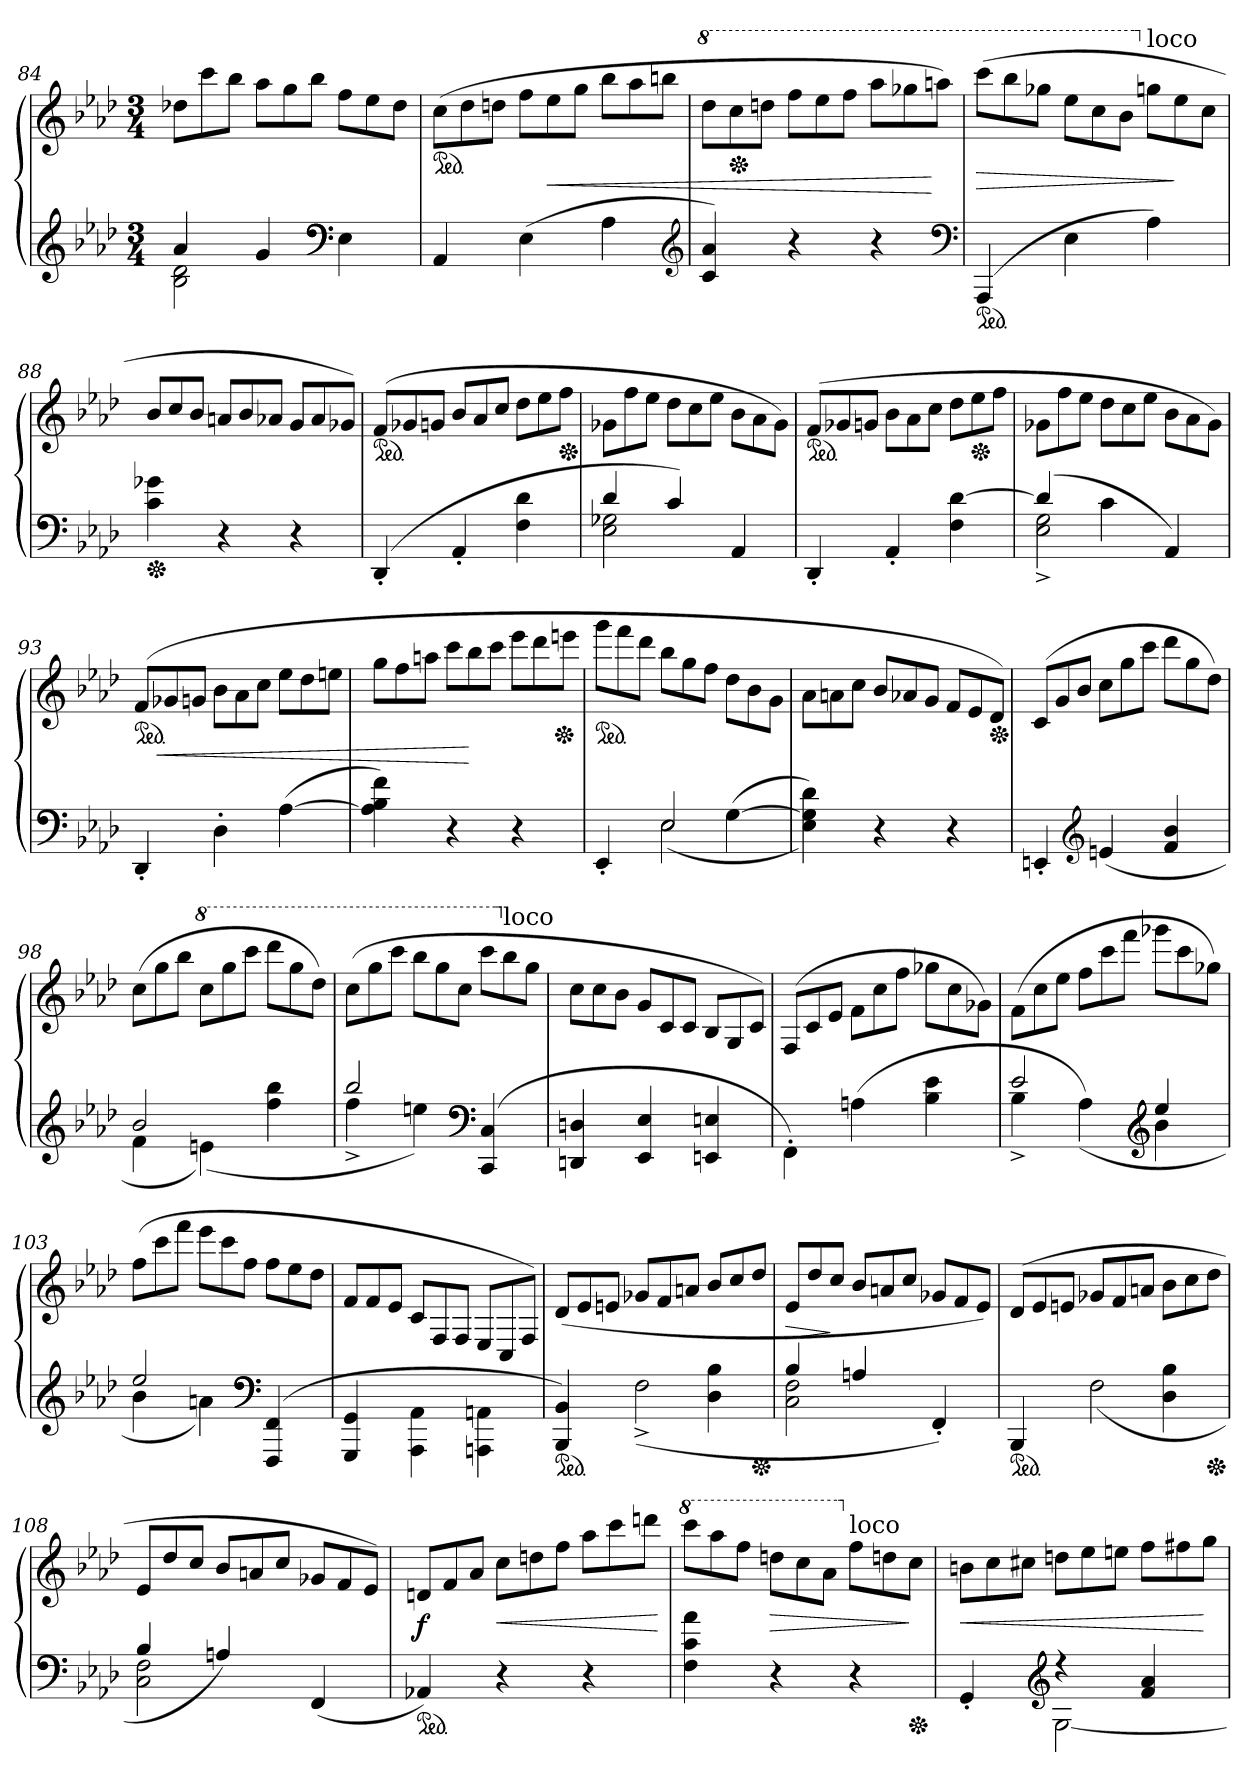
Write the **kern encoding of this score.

**kern	**kern	**dynam
*part1	*part1	*part1
*staff2	*staff1	*staff1/2
*clefG2	*clefG2	*
*k[b-e-a-d-]	*k[b-e-a-d-]	*
*M3/4	*M3/4	*
=84	=84	=84
*^	*	*
*	*	*Xtuplet	*
4a-	2B- 2d-	12dd-XL	.
.	.	12ccc	.
.	.	12bb-J	.
4g	.	12aa-L	.
.	.	12gg	.
.	.	12bb-J	.
*clefF4	*	*	*
4ryy	4E-	12ffL	.
.	.	12ee-	.
.	.	12dd-J	.
*v	*v	*	*
=85	=85	=85
*	*ped	*
4AA-	(>12ccL	.
.	12dd-	.
.	12ddnJ	.
(>4E-	12ffL	.
.	12ee-	<
.	12ggJ	.
4A-	12bb-L	.
.	12aa-	.
.	12bbnJ	.
*clefG2	*	*
=86	=86	=86
*	*8va	*
4c 4a-)	12ddd-L	.
*	*Xped	*
.	12ccc	.
.	12dddnJ	.
4r	12fffL	.
.	12eee-	.
.	12fffJ	.
4r	12aaa-L	.
.	12ggg-X	.
.	12aaanJ)	[
*clefF4	*	*
=87	=87	=87
!LO:TX:b:color=crimson:t=⚠	!	!
*ped	*	*
(>4AAA-	(>12ccccL	>
.	12bbb-	.
.	12ggg-XJ	.
4E-	12eee-L	.
.	12ccc	.
.	12bb-J	.
*	*X8va	*
!	!LO:TX:a:t=loco	!
4A-)	12ggL	.
.	12ee-	]
.	12ccJ	.
=88	=88	=88
*Xped	*	*
4c 4g-X	12b-/L	.
.	12cc	.
.	12b-J	.
4r	12anL	.
.	12b-	.
.	12a-XJ	.
4r	12gL	.
.	12a-	.
.	12g-XJ)	.
=89	=89	=89
*	*ped	*
(>4DD-'<	(>12fL	.
.	12g-X	.
.	12gnJ	.
4AA-'<	12b-/L	.
.	12a-	.
.	12ccJ	.
4F 4d-	12dd-L	.
.	12ee-	.
*	*Xped	*
.	12ffJ	.
=90	=90	=90
*^	*	*
4d-	2E- 2G-X	12g-XL	.
.	.	12ff	.
.	.	12ee-J	.
4c)	.	12dd-L	.
.	.	12cc	.
.	.	12ee-J	.
4AA-	4ryy	12b-\L	.
.	.	12a-	.
.	.	12g-J)	.
*v	*v	*	*
=91	=91	=91
*	*ped	*
4DD-'<	(>12fL	.
.	12g-X	.
.	12gnJ	.
4AA-'<	12b-L	.
.	12a-	.
.	12ccJ	.
4F [4d-	12dd-L	.
*	*Xped	*
.	12ee-	.
.	12ffJ	.
=92	=92	=92
*^	*	*
(<4d-]	2E-^< 2G^<	12g-XL	.
.	.	12ff	.
.	.	12ee-J	.
4c\	.	12dd-L	.
.	.	12cc	.
.	.	12ee-J	.
4AA-)	4ryy	12b-\L	.
.	.	12a-	.
.	.	12g-J)	.
*v	*v	*	*
=93	=93	=93
*	*ped	*
4DD-'<	(>12fL	.
.	12g-X	<
.	12gnJ	.
4D-'>	12b-L	.
.	12a-	.
.	12ccJ	.
(>[4A-	12ee-L	.
.	12dd-	.
.	12eenJ	.
=94	=94	=94
4A-] 4B- 4f)	12ggL	.
.	12ff	.
.	12aanJ	.
4r	12cccL	.
.	12bb-	[
.	12cccJ	.
4r	12eee-L	.
.	12ddd-	.
*	*Xped	*
.	12eeenJ	.
=95	=95	=95
*^	*	*
*	*	*ped	*
4EE-'<	4ryy	12gggL	.
.	.	12fff	.
.	.	12ddd-J	.
!LO:N:vis=2	!	!	!
4E-	(>2E-	12bb-L	.
.	.	12gg	.
.	.	12ffJ	.
(>[4G\	.	12dd-L	.
.	.	12b-	.
.	.	12gJ	.
*v	*v	*	*
=96	=96	=96
4E- 4G] 4d-))	12a-L	.
.	12an	.
.	12ccJ	.
4r	12b-L	.
.	12a-X	.
.	12gJ	.
4r	12fL	.
.	12e-	.
*	*Xped	*
.	12d-J)	.
=97	=97	=97
4EEn'<	(>12cL	.
.	12g	.
.	12b-J	.
*clefG2	*	*
(>4en	12ccL	.
.	12gg	.
.	12cccJ	.
4f 4b-	12ddd-L	.
.	12gg	.
.	12dd-J)	.
=98	=98	=98
*^	*	*
2b-	4f	(>12ccL	.
.	.	12gg	.
.	.	12bb-J	.
*	*	*8va	*
.	(>4en)	12cccL	.
.	.	12ggg	.
.	.	12ccccJ	.
4ryy	4ff 4bb-	12dddd-L	.
.	.	12ggg	.
.	.	12ddd-J)	.
=99	=99	=99	=99
2bb-	4ff^<	(>12cccL	.
.	.	12ggg	.
.	.	12ccccJ	.
.	4een)	12bbb-L	.
.	.	12ggg	.
.	.	12cccJ	.
*clefF4	*	*	*
(<4CC 4C	4ryy	12ccccL	.
*	*	*X8va	*
!	!	!LO:TX:a:t=loco	!
.	.	12bb-	.
.	.	12ggJ	.
*v	*v	*	*
=100	=100	=100
4DDn 4Dn	12ccL	.
.	12cc	.
.	12b-J	.
4EE- 4E-	12gL	.
.	12c	.
.	12cJ	.
4EEn 4En	12B-L	.
.	12G	.
.	12cJ)	.
=101	=101	=101
4FF'>\)	(>12F/L	.
.	12c	.
.	12e-J	.
(>4An	12fL	.
.	12cc	.
.	12ffJ	.
4B- 4e-	12gg-XL	.
.	12cc	.
.	12g-XJ)	.
=102	=102	=102
*^	*	*
2e-	4B-^<	(>12fL	.
.	.	12cc	.
.	.	12ee-J	.
.	(>4A-)	12ffL	.
.	.	12ccc	.
.	.	12fffJ	.
*clefG2	*	*	*
4ee-	4b-	12ggg-XL	.
.	.	12ccc	.
.	.	12gg-XJ)	.
=103	=103	=103	=103
2ee-	4b-	(>12ffL	.
.	.	12ccc	.
.	.	12fffJ	.
.	4an)	12eee-L	.
.	.	12ccc	.
.	.	12ffJ	.
*clefF4	*	*	*
(<4FFF 4FF	4ryy	12ffL	.
.	.	12ee-	.
.	.	12dd-J	.
*v	*v	*	*
=104	=104	=104
4GGG 4GG	12fL	.
.	12f	.
.	12e-J	.
4AAA-\ 4AA-\	12c/L	.
.	12F/	.
.	12F/J	.
4AAAn\ 4AAn\	12E-/L	.
.	12C/	.
.	12F/J)	.
=105	=105	=105
*^	*	*
*ped	*	*	*
4BBB- 4BB-)	4ryy	(<12d-L	.
.	.	12e-	.
.	.	12enJ	.
4ryy	(>2F^<	12g-XL	.
.	.	12f	.
.	.	12anJ	.
4D-\ 4B-\	.	12b-/L	.
.	.	12cc	.
*Xped	*	*	*
.	.	12dd-J	.
=106	=106	=106	=106
4B-	2C 2F	12e-L	>
.	.	12dd-	.
.	.	12ccJ	]
4An	.	12b-/L	.
.	.	12an	.
.	.	12ccJ	.
4FF'<)	4ryy	12g-XL	.
.	.	12f	.
.	.	12e-J)	.
=107	=107	=107	=107
*ped	*	*	*
4BBB-	4ryy	(>12d-L	.
.	.	12e-	.
.	.	12enJ	.
4ryy	(>2F	12g-XL	.
.	.	12f	.
.	.	12anJ	.
4D-\ 4B-\	.	12b-L	.
.	.	12cc	.
*Xped	*	*	*
.	.	12dd-J	.
=108	=108	=108	=108
4B-	2C 2F	12e-L	.
.	.	12dd-	.
.	.	12ccJ	.
4An)	.	12b-/L	.
.	.	12an	.
.	.	12ccJ	.
(<4FF	4ryy	12g-XL	.
.	.	12f	.
.	.	12e-J)	.
*v	*v	*	*
=109	=109	=109
*ped	*	*
4AA-X)	12dnL	f
.	12f	.
.	12a-J	.
4r	12ccL	<
.	12ddn	.
.	12ffJ	.
4r	12aa-L	.
.	12ccc	.
.	12dddnJ	.
.	.	[
=110	=110	=110
*	*8va	*
4F 4c 4a-	12ccccL	.
.	12aaa-	.
.	12fffJ	.
4r	12dddnL	>
.	12ccc	.
.	12aa-J	.
*	*X8va	*
!	!LO:TX:a:t=loco	!
4r	12ffL	.
.	12ddn	.
*Xped	*	*
.	12ccJ	]
=111	=111	=111
*^	*	*
4GG'<	4ryy	12bnL	<
.	.	12cc	.
.	.	12cc#XJ	.
*clefG2	*	*	*
4r	[2G	12ddnL	.
.	.	12ee-	.
.	.	12eenJ	.
4f 4a-	.	12ffL	.
.	.	12ff#X	.
.	.	12ggJ	[
*v	*v	*	*
=	=	=
*-	*-	*-
